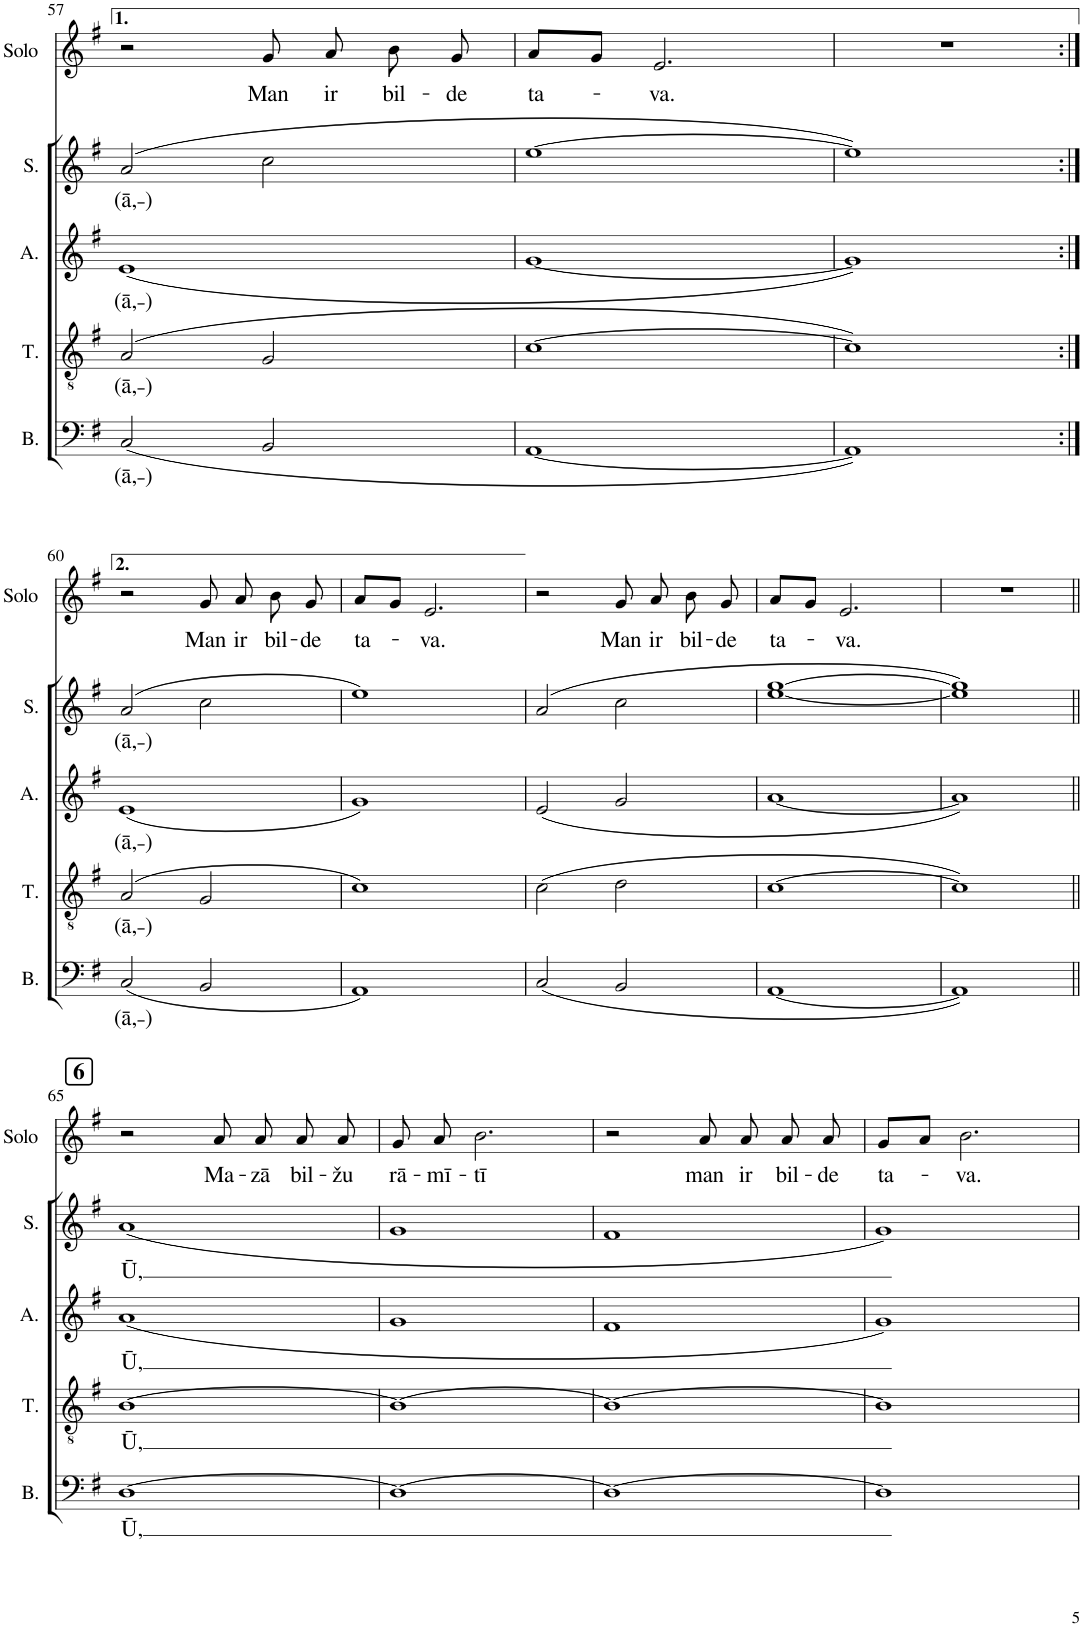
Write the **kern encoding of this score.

**kern	**text	**kern	**text	**kern	**text	**kern	**text	**kern	**text
*part5	*part5	*part4	*part4	*part3	*part3	*part2	*part2	*part1	*part1
*staff5	*staff5	*staff4	*staff4	*staff3	*staff3	*staff2	*staff2	*staff1	*staff1
*I"Bass	*	*I"Tenor	*	*I"Alto	*	*I"Soprano	*	*I"Solo	*
*I'B.	*	*I'T.	*	*I'A.	*	*I'S.	*	*I'Solo	*
!!LO:PB:g=z
*clefF4	*	*clefGv2	*	*clefG2	*	*clefG2	*	*clefG2	*
*k[f#]	*	*k[f#]	*	*k[f#]	*	*k[f#]	*	*k[f#]	*
*M4/4	*	*M4/4	*	*M4/4	*	*M4/4	*	*M4/4	*
=57	=57	=57	=57	=57	=57	=57	=57	=57	=57
!	!LO:LY:b	!	!LO:LY:b	!	!LO:LY:b	!	!LO:LY:b	!	!
(2C/	(ā,˗)	(2A/	(ā,˗)	(1e	(ā,˗)	(2a/	(ā,˗)	2r	.
!	!	!	!	!	!	!	!	!	!LO:LY:b
2BB/	.	2G/	.	.	.	2cc\	.	8g/	Man
!	!	!	!	!	!	!	!	!	!LO:LY:b
.	.	.	.	.	.	.	.	8a/	ir
!	!	!	!	!	!	!	!	!	!LO:LY:b
.	.	.	.	.	.	.	.	8b\	bil-
!	!	!	!	!	!	!	!	!	!LO:LY:b
.	.	.	.	.	.	.	.	8g/	-de
=58	=58	=58	=58	=58	=58	=58	=58	=58	=58
!	!	!	!	!	!	!	!	!	!LO:LY:b
[1AA	.	[1c	.	[1g	.	[1ee	.	8a/L	ta-
.	.	.	.	.	.	.	.	8g/J	.
!	!	!	!	!	!	!	!	!	!LO:LY:b
.	.	.	.	.	.	.	.	2.e/	-va.
=59	=59	=59	=59	=59	=59	=59	=59	=59	=59
1AA])	.	1c])	.	1g])	.	1ee])	.	1r	.
!!LO:LB:g=z
=60:|!	=60:|!	=60:|!	=60:|!	=60:|!	=60:|!	=60:|!	=60:|!	=60:|!	=60:|!
!	!LO:LY:b	!	!LO:LY:b	!	!LO:LY:b	!	!LO:LY:b	!	!
(2C/	(ā,˗)	(2A/	(ā,˗)	(1e	(ā,˗)	(2a/	(ā,˗)	2r	.
!	!	!	!	!	!	!	!	!	!LO:LY:b
2BB/	.	2G/	.	.	.	2cc\	.	8g/	Man
!	!	!	!	!	!	!	!	!	!LO:LY:b
.	.	.	.	.	.	.	.	8a/	ir
!	!	!	!	!	!	!	!	!	!LO:LY:b
.	.	.	.	.	.	.	.	8b\	bil-
!	!	!	!	!	!	!	!	!	!LO:LY:b
.	.	.	.	.	.	.	.	8g/	-de
=61	=61	=61	=61	=61	=61	=61	=61	=61	=61
!	!	!	!	!	!	!	!	!	!LO:LY:b
1AA)	.	1c)	.	1g)	.	1ee)	.	8a/L	ta-
.	.	.	.	.	.	.	.	8g/J	.
!	!	!	!	!	!	!	!	!	!LO:LY:b
.	.	.	.	.	.	.	.	2.e/	-va.
=62	=62	=62	=62	=62	=62	=62	=62	=62	=62
(2C/	.	(2c\	.	(2e/	.	(2a/	.	2r	.
!	!	!	!	!	!	!	!	!	!LO:LY:b
2BB/	.	2d\	.	2g/	.	2cc\	.	8g/	Man
!	!	!	!	!	!	!	!	!	!LO:LY:b
.	.	.	.	.	.	.	.	8a/	ir
!	!	!	!	!	!	!	!	!	!LO:LY:b
.	.	.	.	.	.	.	.	8b\	bil-
!	!	!	!	!	!	!	!	!	!LO:LY:b
.	.	.	.	.	.	.	.	8g/	-de
=63	=63	=63	=63	=63	=63	=63	=63	=63	=63
!	!	!	!	!	!	!	!	!	!LO:LY:b
[1AA	.	[1c	.	[1a	.	[1ee [1gg	.	8a/L	ta-
.	.	.	.	.	.	.	.	8g/J	.
!	!	!	!	!	!	!	!	!	!LO:LY:b
.	.	.	.	.	.	.	.	2.e/	-va.
=64	=64	=64	=64	=64	=64	=64	=64	=64	=64
1AA])	.	1c])	.	1a])	.	1ee] 1gg])	.	1r	.
!!LO:LB:g=z
!!LO:REH:place=s1:a:B:cj:fs=14:t=6
=65||	=65||	=65||	=65||	=65||	=65||	=65||	=65||	=65||	=65||
!	!LO:LY:b	!	!LO:LY:b	!	!LO:LY:b	!	!LO:LY:b	!	!
[1D	Ū,	[1B	Ū,	(1a	Ū,	(1a	Ū,	2r	.
!	!	!	!	!	!	!	!	!	!LO:LY:b
.	.	.	.	.	.	.	.	8a/	Ma-
!	!	!	!	!	!	!	!	!	!LO:LY:b
.	.	.	.	.	.	.	.	8a/	-zā
!	!	!	!	!	!	!	!	!	!LO:LY:b
.	.	.	.	.	.	.	.	8a/	bil-
!	!	!	!	!	!	!	!	!	!LO:LY:b
.	.	.	.	.	.	.	.	8a/	-žu
=66	=66	=66	=66	=66	=66	=66	=66	=66	=66
!	!	!	!	!	!	!	!	!	!LO:LY:b
1D_	.	1B_	.	1g	.	1g	.	8g/	rā-
!	!	!	!	!	!	!	!	!	!LO:LY:b
.	.	.	.	.	.	.	.	8a/	-mī-
!	!	!	!	!	!	!	!	!	!LO:LY:b
.	.	.	.	.	.	.	.	2.b\	-tī
=67	=67	=67	=67	=67	=67	=67	=67	=67	=67
1D_	.	1B_	.	1f#	.	1f#	.	2r	.
!	!	!	!	!	!	!	!	!	!LO:LY:b
.	.	.	.	.	.	.	.	8a/	man
!	!	!	!	!	!	!	!	!	!LO:LY:b
.	.	.	.	.	.	.	.	8a/	ir
!	!	!	!	!	!	!	!	!	!LO:LY:b
.	.	.	.	.	.	.	.	8a/	bil-
!	!	!	!	!	!	!	!	!	!LO:LY:b
.	.	.	.	.	.	.	.	8a/	-de
=68	=68	=68	=68	=68	=68	=68	=68	=68	=68
!	!	!	!	!	!	!	!	!	!LO:LY:b
1D]	.	1B]	.	1g)	.	1g)	.	8g/L	ta-
.	.	.	.	.	.	.	.	8a/J	.
!	!	!	!	!	!	!	!	!	!LO:LY:b
.	.	.	.	.	.	.	.	2.b\	-va.
=	=	=	=	=	=	=	=	=	=
*-	*-	*-	*-	*-	*-	*-	*-	*-	*-
